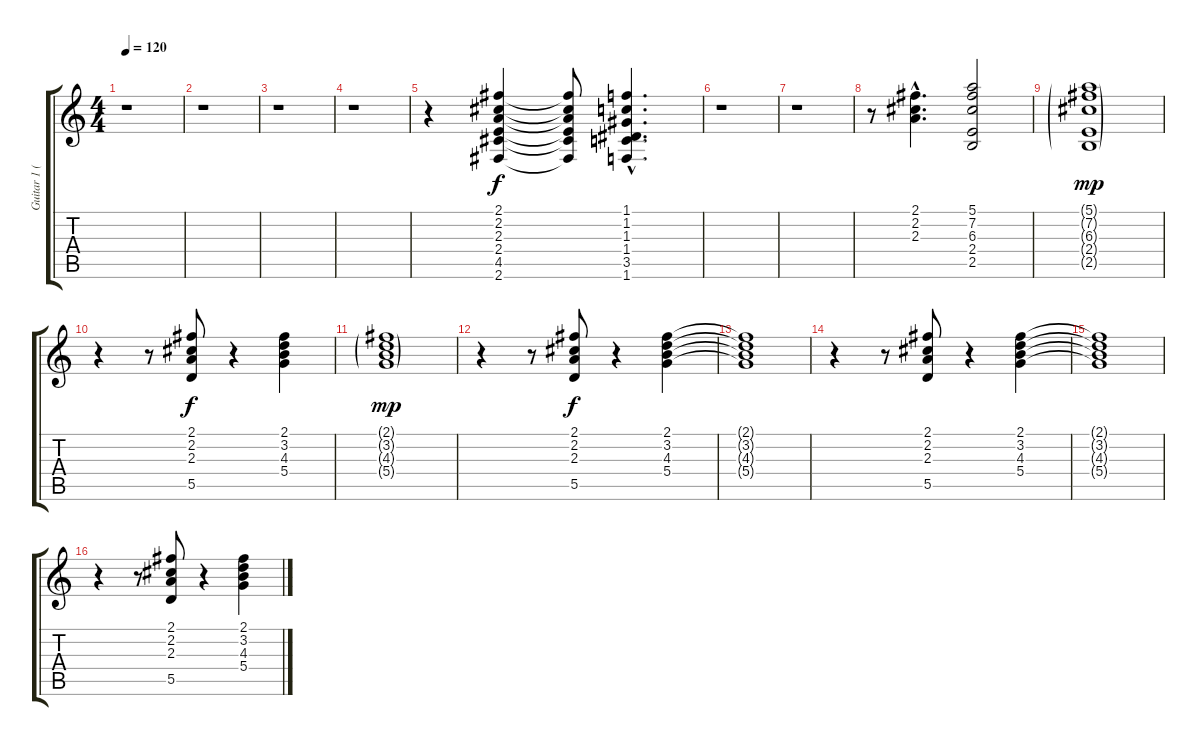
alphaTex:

\track ("Guitar 1 (Lead)" "Guitar 1 (") {instrument acousticguitarnylon}
\staff {score tabs}
\tuning (E4 B3 G3 D3 A2 E2) {hide}
\ts (4 4)
\tempo 120
\clef g2
\ks c
r.1{dy f} |
r.1 |
r.1 |
r.1 |
r.4 (2.1 2.2 2.3 2.4 4.5 2.6).4 (2.1{t} 2.2{t} 2.3{t} 2.4{t} 4.5{t} 2.6{t}).8 (1.1{hac} 1.2{hac} 1.3{hac} 1.4{hac} 3.5{hac} 1.6{hac}).4{d} |
r.1 |
r.1 |
r.8 (2.1{hac} 2.2{hac} 2.3{hac}).4{d} (5.1 7.2 6.3 2.4 2.5).2 |
(5.1{g} 7.2{g} 6.3{g} 2.4{g} 2.5{g}).1{dy mp} |
r.4 r.8 (2.1 2.2 2.3 5.5).8{dy f} r.4 (2.1 3.2 4.3 5.4).4 |
(2.1{g} 3.2{g} 4.3{g} 5.4{g}).1{dy mp} |
r.4 r.8 (2.1 2.2 2.3 5.5).8{dy f} r.4 (2.1 3.2 4.3 5.4).4 |
(2.1{t} 3.2{t} 4.3{t} 5.4{t}).1 |
r.4 r.8 (2.1 2.2 2.3 5.5).8 r.4 (2.1 3.2 4.3 5.4).4 |
(2.1{t} 3.2{t} 4.3{t} 5.4{t}).1 |
r.4 r.8 (2.1 2.2 2.3 5.5).8 r.4 (2.1 3.2 4.3 5.4).4
